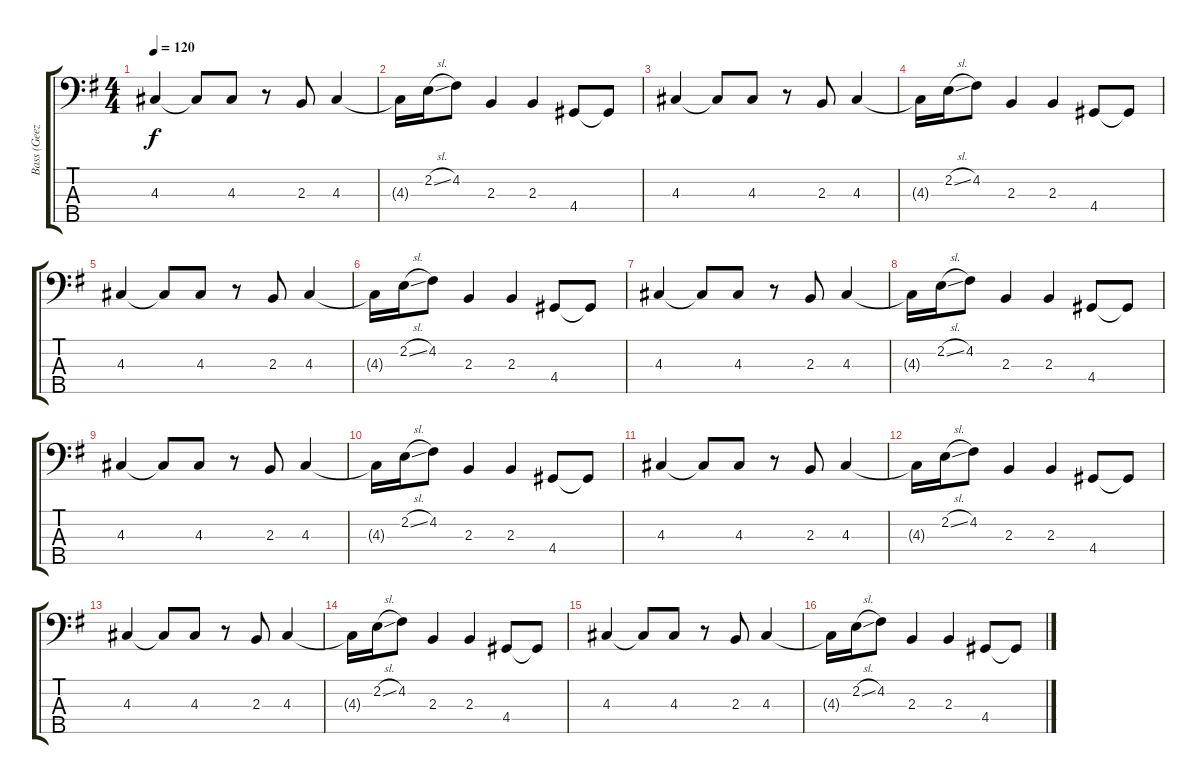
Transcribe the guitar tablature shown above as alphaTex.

\track ("Bass (Geeze Butler)" "Bass (Geez") {instrument electricbassfinger}
\staff {score tabs}
\tuning (G2 D2 A1 E1 B0) {hide}
\ts (4 4)
\tempo 120
\clef f4
\ks g
4.3.4{dy f} 4.3{t}.8 4.3.8 r.8 2.3.8 4.3.4 |
4.3{t}.16 2.2{sl}.16 4.2.8 2.3.4 2.3.4 4.4.8 4.4{t}.8 |
4.3.4 4.3{t}.8 4.3.8 r.8 2.3.8 4.3.4 |
4.3{t}.16 2.2{sl}.16 4.2.8 2.3.4 2.3.4 4.4.8 4.4{t}.8 |
4.3.4 4.3{t}.8 4.3.8 r.8 2.3.8 4.3.4 |
4.3{t}.16 2.2{sl}.16 4.2.8 2.3.4 2.3.4 4.4.8 4.4{t}.8 |
4.3.4 4.3{t}.8 4.3.8 r.8 2.3.8 4.3.4 |
4.3{t}.16 2.2{sl}.16 4.2.8 2.3.4 2.3.4 4.4.8 4.4{t}.8 |
4.3.4 4.3{t}.8 4.3.8 r.8 2.3.8 4.3.4 |
4.3{t}.16 2.2{sl}.16 4.2.8 2.3.4 2.3.4 4.4.8 4.4{t}.8 |
4.3.4 4.3{t}.8 4.3.8 r.8 2.3.8 4.3.4 |
4.3{t}.16 2.2{sl}.16 4.2.8 2.3.4 2.3.4 4.4.8 4.4{t}.8 |
4.3.4 4.3{t}.8 4.3.8 r.8 2.3.8 4.3.4 |
4.3{t}.16 2.2{sl}.16 4.2.8 2.3.4 2.3.4 4.4.8 4.4{t}.8 |
4.3.4 4.3{t}.8 4.3.8 r.8 2.3.8 4.3.4 |
4.3{t}.16 2.2{sl}.16 4.2.8 2.3.4 2.3.4 4.4.8 4.4{t}.8
